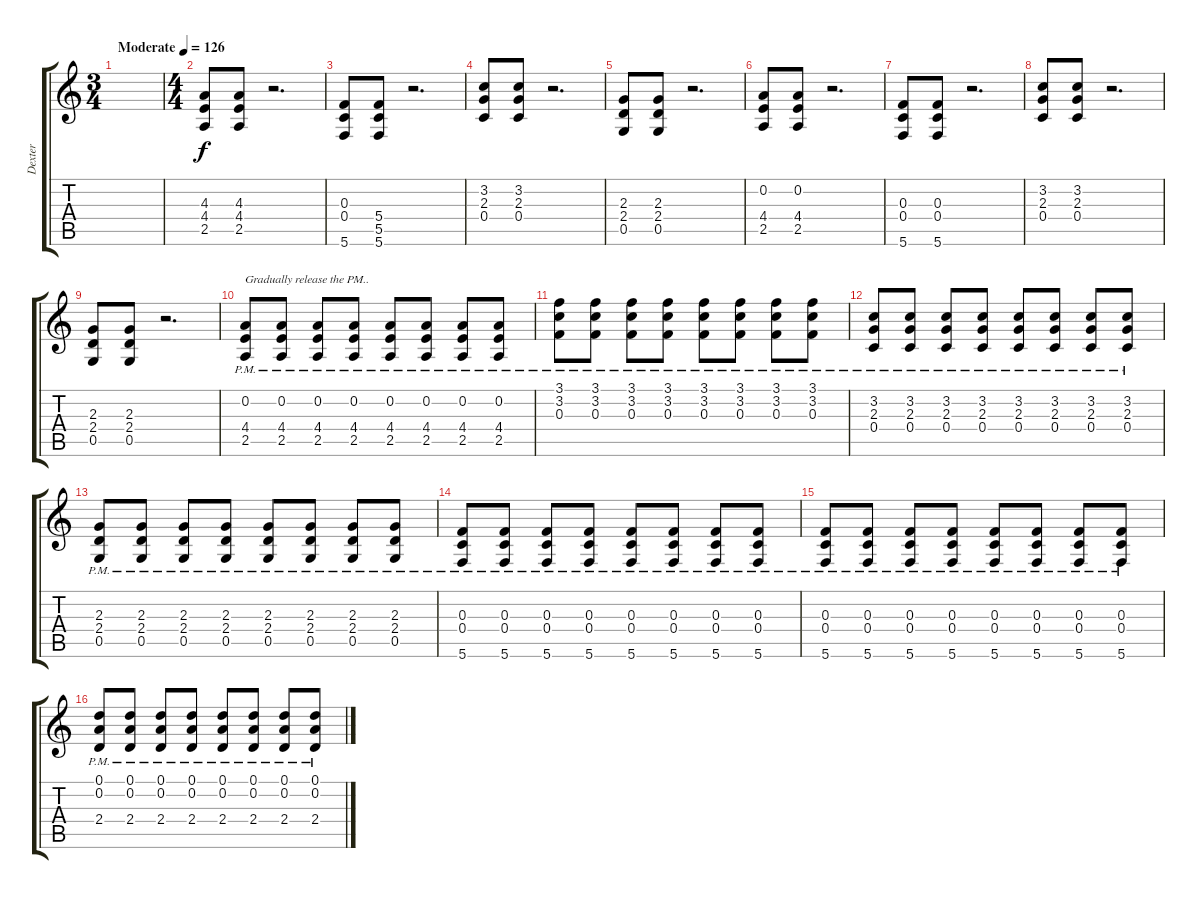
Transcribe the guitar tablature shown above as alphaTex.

\track ("Dexter" "Dexter") {instrument distortionguitar}
\staff {score tabs}
\tuning (D4 A3 F3 C3 G2 C2) {hide}
\ts (3 4)
\tempo (126 "Moderate")
\clef g2
\ks c
|
\ts (4 4)
(4.3 4.4 2.5).8 (4.3 4.4 2.5).8 r.2{d} |
(0.3 0.4 5.6).8 (5.4 5.5 5.6).8 r.2{d} |
(3.2 2.3 0.4).8 (3.2 2.3 0.4).8 r.2{d} |
(2.3 2.4 0.5).8 (2.3 2.4 0.5).8 r.2{d} |
(0.2 4.4 2.5).8 (0.2 4.4 2.5).8 r.2{d} |
(0.3 0.4 5.6).8 (0.3 0.4 5.6).8 r.2{d} |
(3.2 2.3 0.4).8 (3.2 2.3 0.4).8 r.2{d} |
(2.3 2.4 0.5).8 (2.3 2.4 0.5).8 r.2{d} |
(0.2{pm} 4.4{pm} 2.5{pm}).8{txt "Gradually release the PM.."} (0.2{pm} 4.4{pm} 2.5{pm}).8 (0.2{pm} 4.4{pm} 2.5{pm}).8 (0.2{pm} 4.4{pm} 2.5{pm}).8 (0.2{pm} 4.4{pm} 2.5{pm}).8 (0.2{pm} 4.4{pm} 2.5{pm}).8 (0.2{pm} 4.4{pm} 2.5{pm}).8 (0.2{pm} 4.4{pm} 2.5{pm}).8 |
(3.1{pm} 3.2{pm} 0.3{pm}).8 (3.1{pm} 3.2{pm} 0.3{pm}).8 (3.1{pm} 3.2{pm} 0.3{pm}).8 (3.1{pm} 3.2{pm} 0.3{pm}).8 (3.1{pm} 3.2{pm} 0.3{pm}).8 (3.1{pm} 3.2{pm} 0.3{pm}).8 (3.1{pm} 3.2{pm} 0.3{pm}).8 (3.1{pm} 3.2{pm} 0.3{pm}).8 |
(3.2{pm} 2.3{pm} 0.4{pm}).8 (3.2{pm} 2.3{pm} 0.4{pm}).8 (3.2{pm} 2.3{pm} 0.4{pm}).8 (3.2{pm} 2.3{pm} 0.4{pm}).8 (3.2{pm} 2.3{pm} 0.4{pm}).8 (3.2{pm} 2.3{pm} 0.4{pm}).8 (3.2{pm} 2.3{pm} 0.4{pm}).8 (3.2{pm} 2.3{pm} 0.4{pm}).8 |
(2.3{pm} 2.4{pm} 0.5{pm}).8 (2.3{pm} 2.4{pm} 0.5{pm}).8 (2.3{pm} 2.4{pm} 0.5{pm}).8 (2.3{pm} 2.4{pm} 0.5{pm}).8 (2.3{pm} 2.4{pm} 0.5{pm}).8 (2.3{pm} 2.4{pm} 0.5{pm}).8 (2.3{pm} 2.4{pm} 0.5{pm}).8 (2.3{pm} 2.4{pm} 0.5{pm}).8 |
(0.3{pm} 0.4{pm} 5.6{pm}).8 (0.3{pm} 0.4{pm} 5.6{pm}).8 (0.3{pm} 0.4{pm} 5.6{pm}).8 (0.3{pm} 0.4{pm} 5.6{pm}).8 (0.3{pm} 0.4{pm} 5.6{pm}).8 (0.3{pm} 0.4{pm} 5.6{pm}).8 (0.3{pm} 0.4{pm} 5.6{pm}).8 (0.3{pm} 0.4{pm} 5.6{pm}).8 |
(0.3{pm} 0.4{pm} 5.6{pm}).8 (0.3{pm} 0.4{pm} 5.6{pm}).8 (0.3{pm} 0.4{pm} 5.6{pm}).8 (0.3{pm} 0.4{pm} 5.6{pm}).8 (0.3{pm} 0.4{pm} 5.6{pm}).8 (0.3{pm} 0.4{pm} 5.6{pm}).8 (0.3{pm} 0.4{pm} 5.6{pm}).8 (0.3{pm} 0.4{pm} 5.6{pm}).8 |
(0.1{pm} 0.2{pm} 2.4{pm}).8 (0.1{pm} 0.2{pm} 2.4{pm}).8 (0.1{pm} 0.2{pm} 2.4{pm}).8 (0.1{pm} 0.2{pm} 2.4{pm}).8 (0.1{pm} 0.2{pm} 2.4{pm}).8 (0.1{pm} 0.2{pm} 2.4{pm}).8 (0.1{pm} 0.2{pm} 2.4{pm}).8 (0.1{pm} 0.2{pm} 2.4{pm}).8
